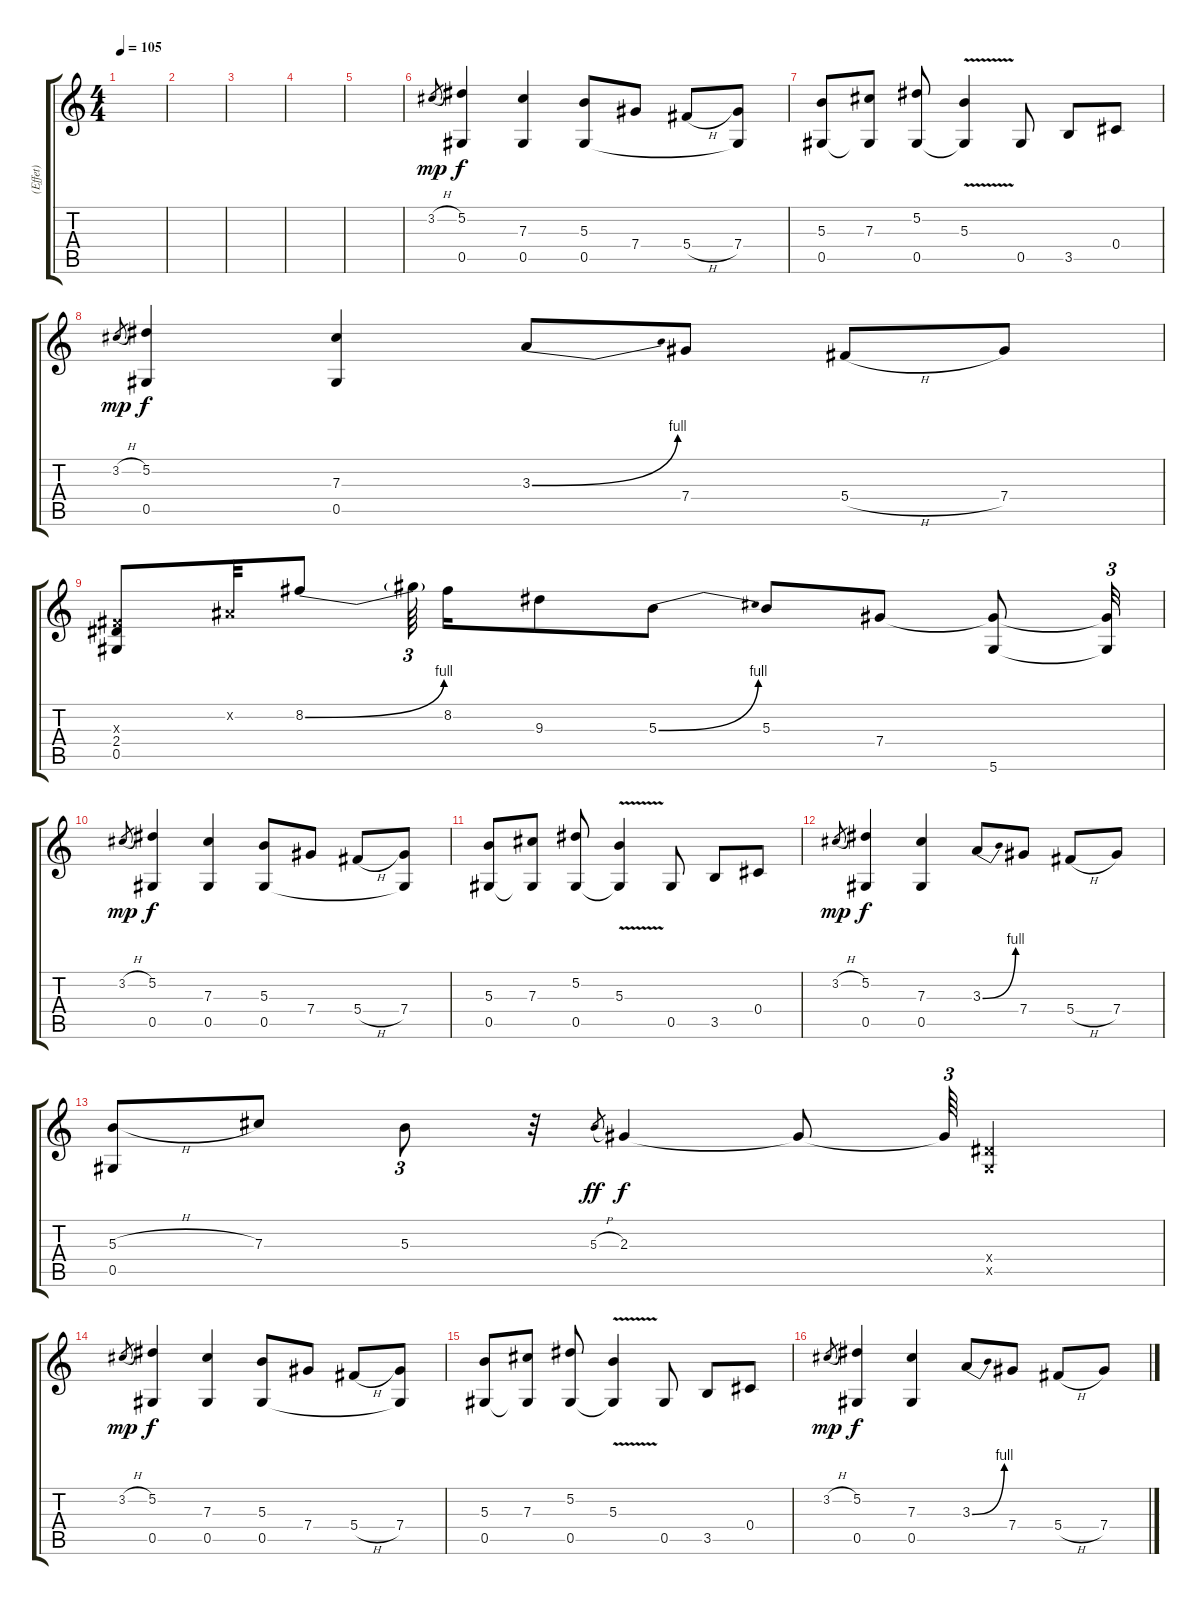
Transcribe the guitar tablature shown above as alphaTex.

\track ("(Effet)" "(Effet)") {instrument overdrivenguitar}
\staff {score tabs}
\tuning (Eb4 Bb3 Gb3 Db3 Ab2 Eb2) {hide}
\ts (4 4)
\tempo 105
\clef g2
\ks c
|
|
|
|
|
3.2{h}.8{gr dy mp} (5.2 0.5).4{dy f} (7.3 0.5).4 (5.3 0.5).8 7.4.8 5.4{h}.8 (7.4 0.5{t}).8 |
(5.3 0.5).8 (7.3 0.5{t}).8 (5.2 0.5).8 (5.3{v} 0.5{t}).4 0.5.8 3.5.8 0.4.8 |
3.2{h}.8{gr dy mp} (5.2 0.5).4{dy f} (7.3 0.5).4 3.3{be (bend 0 0 60 4)}.8 7.4.8 5.4{h}.8 7.4.8 |
(0.3{x} 2.4 0.5).8 0.2{x}.32 8.2{be (bend 0 0 60 4)}.8 8.2{t}.64{tu (3 2) beam splitsecondary} 8.2.16 9.3.8 5.3{be (bend 0 0 60 4)}.8 5.3.8 7.4.8 (7.4{t} 5.6).8 (7.4{t} 5.6{t}).32{tu (3 2)} |
3.2{h}.8{gr dy mp} (5.2 0.5).4{dy f} (7.3 0.5).4 (5.3 0.5).8 7.4.8 5.4{h}.8 (7.4 0.5{t}).8 |
(5.3 0.5).8 (7.3 0.5{t}).8 (5.2 0.5).8 (5.3{v} 0.5{t}).4 0.5.8 3.5.8 0.4.8 |
3.2{h}.8{gr dy mp} (5.2 0.5).4{dy f} (7.3 0.5).4 3.3{be (bend 0 0 60 4)}.8 7.4.8 5.4{h}.8 7.4.8 |
(5.3{h} 0.5).8 7.3.8 5.3.8{tu (3 2)} r.32 5.3{h}.8{gr dy ff} 2.3.4{dy f} 2.3{t}.8 2.3{t}.64{tu (3 2)} (2.4{x} 0.5{x}).4 |
3.2{h}.8{gr dy mp} (5.2 0.5).4{dy f} (7.3 0.5).4 (5.3 0.5).8 7.4.8 5.4{h}.8 (7.4 0.5{t}).8 |
(5.3 0.5).8 (7.3 0.5{t}).8 (5.2 0.5).8 (5.3{v} 0.5{t}).4 0.5.8 3.5.8 0.4.8 |
3.2{h}.8{gr dy mp} (5.2 0.5).4{dy f} (7.3 0.5).4 3.3{be (bend 0 0 60 4)}.8 7.4.8 5.4{h}.8 7.4.8
